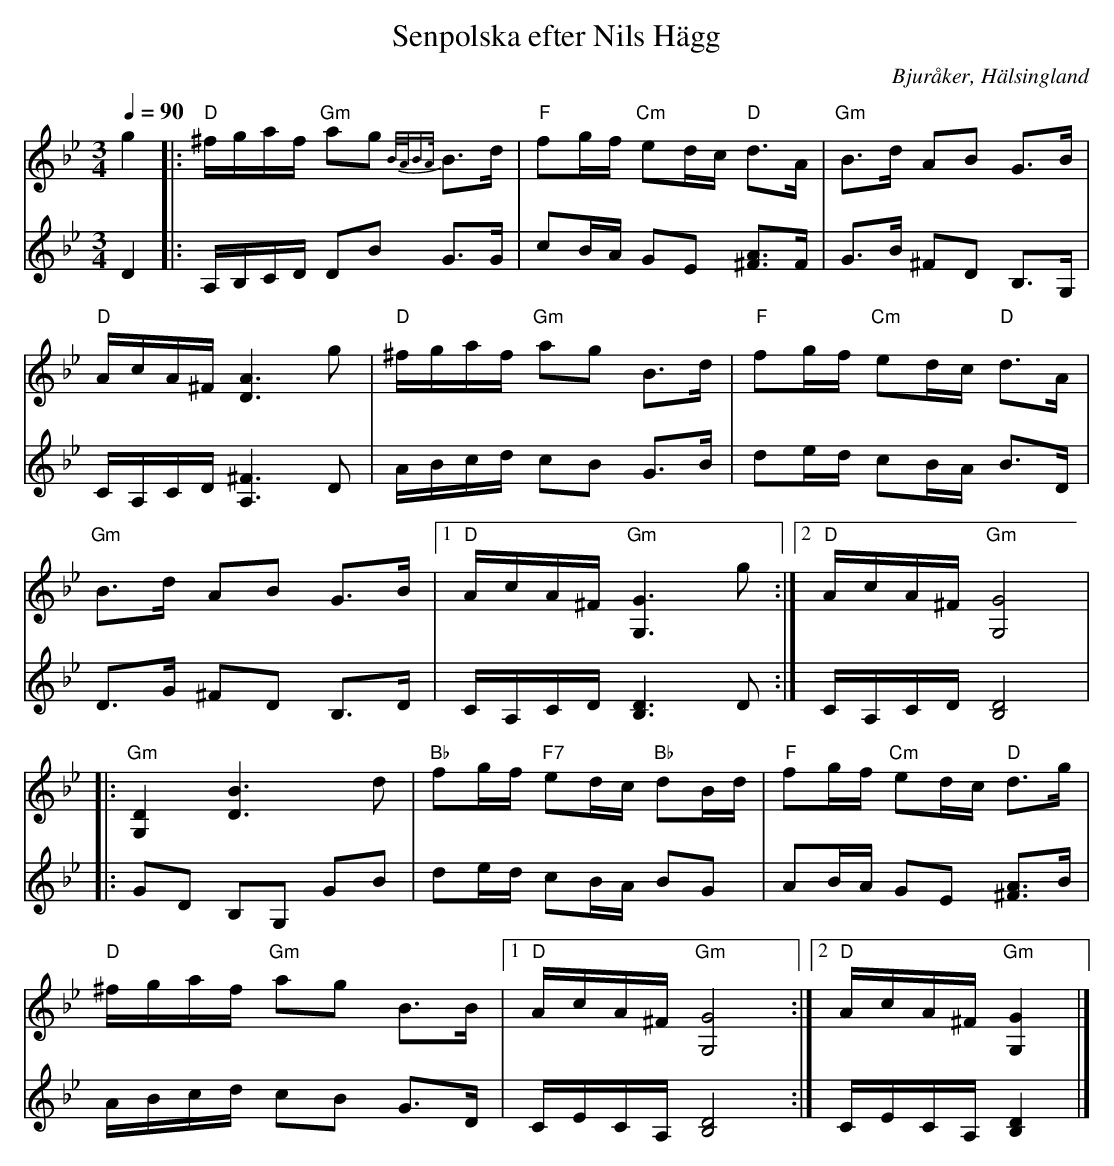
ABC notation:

X:1
T: Senpolska efter Nils Hägg
O: Bjuråker, Hälsingland
M: 3/4
L: 1/8
Q: 1/4=90
K: Gm
V:1
g2 |: "D" ^f/g/a/f/ "Gm" ag {B/A/BA/}B>d | "F" fg/f/ "Cm" ed/c/ "D" d>A | "Gm" B>d AB G>B |
"D" A/c/A/^F/ [A3D3] g | "D" ^f/g/a/f/ "Gm" ag B>d | "F" fg/f/ "Cm" ed/c/ "D" d>A |
"Gm" B>d AB G>B |1 "D" A/c/A/^F/ "Gm" [G,3G3] g :|2 "D" A/c/A/^F/ "Gm" [G,4G4] |
|: "Gm" [G,2D2] [D3B3] d | "Bb" fg/f/ "F7" ed/c/ "Bb" dB/d/ | "F" fg/f/ "Cm" ed/c/ "D" d>g |
"D" ^f/g/a/f/ "Gm" ag B>B |1 "D" A/c/A/^F/ "Gm" [G,4G4] :|2 "D" A/c/A/^F/ "Gm" [G,2G2] |]
V:2
D2 |: A,/B,/C/D/ DB G>G | cB/A/ GE [^FA]>F | G>B ^FD B,>G, |
C/A,/C/D/ [A,3^F3] D | A/B/c/d/ cB G>B | de/d/ cB/A/ B>D |
D>G ^FD B,>D |1 C/A,/C/D/ [B,3D3] D :|2 C/A,/C/D/ [B,4D4] |
|: GD B,G, GB | de/d/ cB/A/ BG | AB/A/ GE [^FA]>B|
A/B/c/d/ cB G>D |1 C/E/C/A,/ [B,4D4] :|2 C/E/C/A,/ [B,2D2] |]
